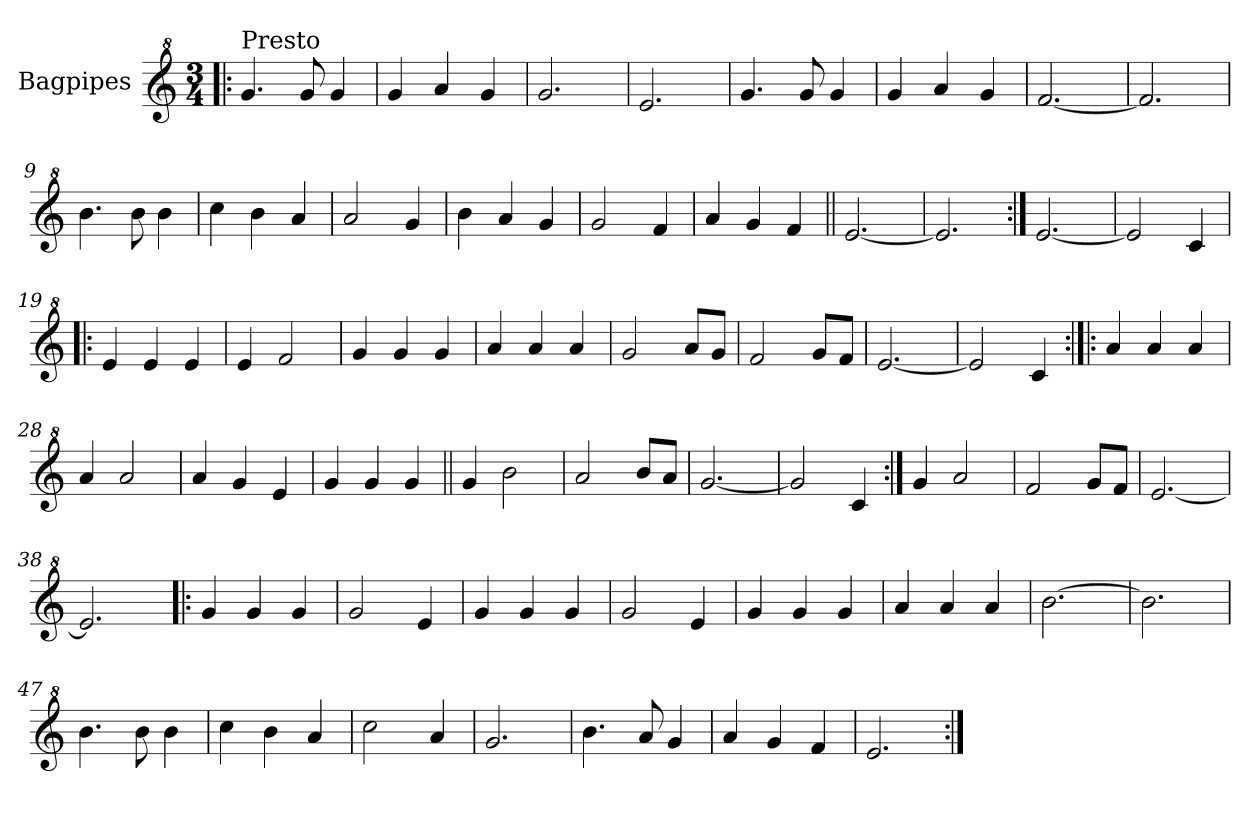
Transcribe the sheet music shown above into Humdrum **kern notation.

**kern
*part1
*staff1
*I"Bagpipes
*I'Bag
*clefG^2
*k[]
*C:
*M3/4
=1!|:
!LO:TX:a:t=Presto
4.gg/
8gg/
4gg/
=2
4gg/
4aa/
4gg/
=3
2.gg/
=4
2.ee/
=5
4.gg/
8gg/
4gg/
=6
4gg/
4aa/
4gg/
=7
[2.ff/
=8
2.ff/]
=9
4.bb\
8bb\
4bb\
=10
4ccc\
4bb\
4aa/
=11
2aa/
4gg/
=12
4bb\
4aa/
4gg/
=13
2gg/
4ff/
!!LO:LB:g=z
=14
4aa/
4gg/
4ff/
=15||
[2.ee/
=16
2.ee/]
=17:|!
[2.ee/
=18
2ee/]
4cc/
=19!|:
4ee/
4ee/
4ee/
=20
4ee/
2ff/
=21
4gg/
4gg/
4gg/
=22
4aa/
4aa/
4aa/
=23
2gg/
8aa/L
8gg/J
=24
2ff/
8gg/L
8ff/J
=25
[2.ee/
=26
2ee/]
4cc/
=27:|!|:
4aa/
4aa/
4aa/
!!LO:LB:g=z
=28
4aa/
2aa/
=29
4aa/
4gg/
4ee/
=30
4gg/
4gg/
4gg/
=31||
4gg/
2bb\
=32
2aa/
8bb/L
8aa/J
=33
[2.gg/
=34
2gg/]
4cc/
=35:|!
4gg/
2aa/
=36
2ff/
8gg/L
8ff/J
=37
[2.ee/
=38
2.ee/]
=39!|:
4gg/
4gg/
4gg/
=40
2gg/
4ee/
=41
4gg/
4gg/
4gg/
=42
2gg/
4ee/
!!LO:LB:g=z
=43
4gg/
4gg/
4gg/
=44
4aa/
4aa/
4aa/
=45
[2.bb\
=46
2.bb\]
=47
4.bb\
8bb\
4bb\
=48
4ccc\
4bb\
4aa/
=49
2ccc\
4aa/
=50
2.gg/
=51
4.bb\
8aa/
4gg/
=52
4aa/
4gg/
4ff/
=53
2.ee/
=:|!
*-
